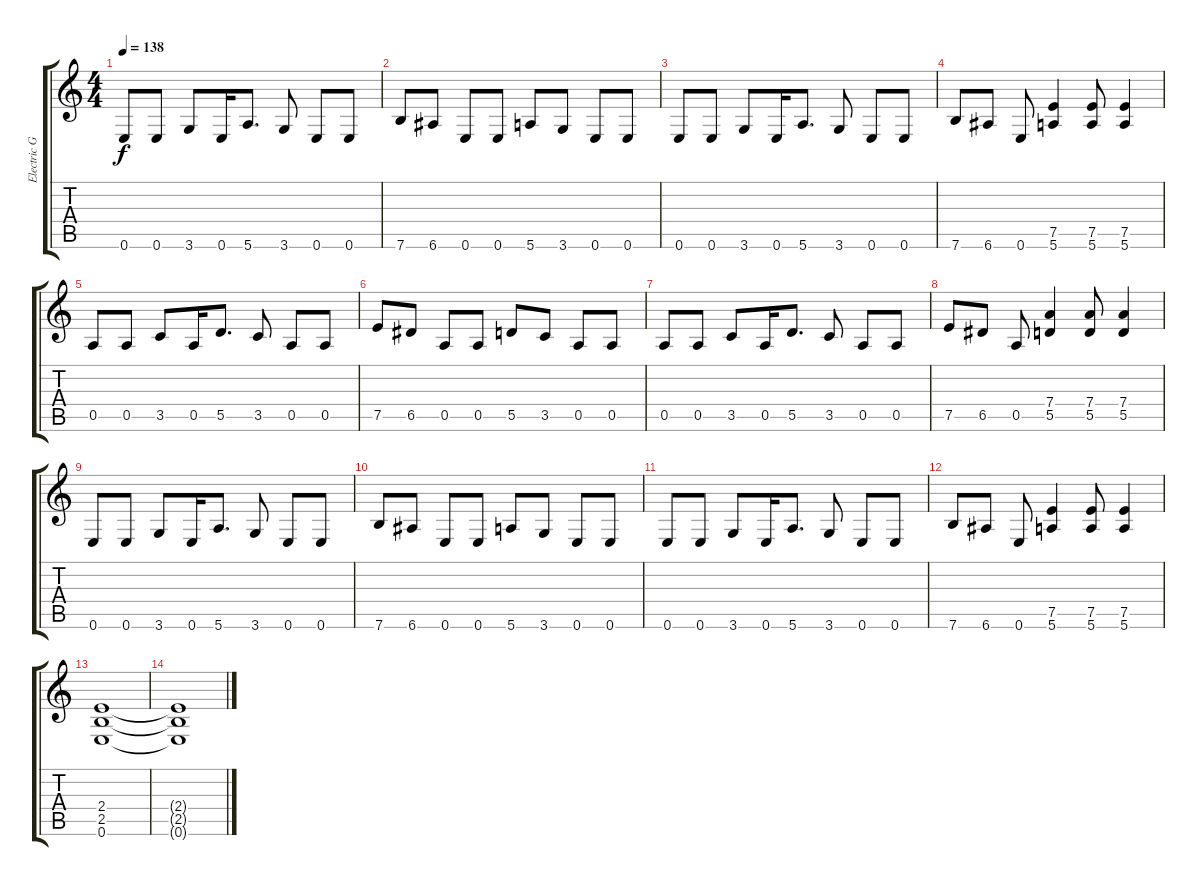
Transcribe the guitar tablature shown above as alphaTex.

\track ("Electric Guitar" "Electric G") {instrument distortionguitar}
\staff {score tabs}
\tuning (E4 B3 G3 D3 A2 E2) {hide}
\ts (4 4)
\tempo 138
\clef g2
\ks c
0.6.8{dy f} 0.6.8 3.6.8 0.6.16 5.6.8{d} 3.6.8 0.6.8 0.6.8 |
7.6.8 6.6.8 0.6.8 0.6.8 5.6.8 3.6.8 0.6.8 0.6.8 |
0.6.8{instrument distortionguitar} 0.6.8 3.6.8 0.6.16 5.6.8{d} 3.6.8 0.6.8 0.6.8 |
7.6.8 6.6.8 0.6.8 (7.5 5.6).4 (7.5 5.6).8 (7.5 5.6).4 |
0.5.8 0.5.8 3.5.8 0.5.16 5.5.8{d} 3.5.8 0.5.8 0.5.8 |
7.5.8 6.5.8 0.5.8 0.5.8 5.5.8 3.5.8 0.5.8 0.5.8 |
0.5.8 0.5.8 3.5.8 0.5.16 5.5.8{d} 3.5.8 0.5.8 0.5.8 |
7.5.8 6.5.8 0.5.8 (7.4 5.5).4 (7.4 5.5).8 (7.4 5.5).4 |
0.6.8 0.6.8 3.6.8 0.6.16 5.6.8{d} 3.6.8 0.6.8 0.6.8 |
7.6.8 6.6.8 0.6.8 0.6.8 5.6.8 3.6.8 0.6.8 0.6.8 |
0.6.8{instrument distortionguitar} 0.6.8 3.6.8 0.6.16 5.6.8{d} 3.6.8 0.6.8 0.6.8 |
7.6.8 6.6.8 0.6.8 (7.5 5.6).4 (7.5 5.6).8 (7.5 5.6).4 |
(2.4 2.5 0.6).1{volume 0} |
(2.4{t} 2.5{t} 0.6{t}).1
